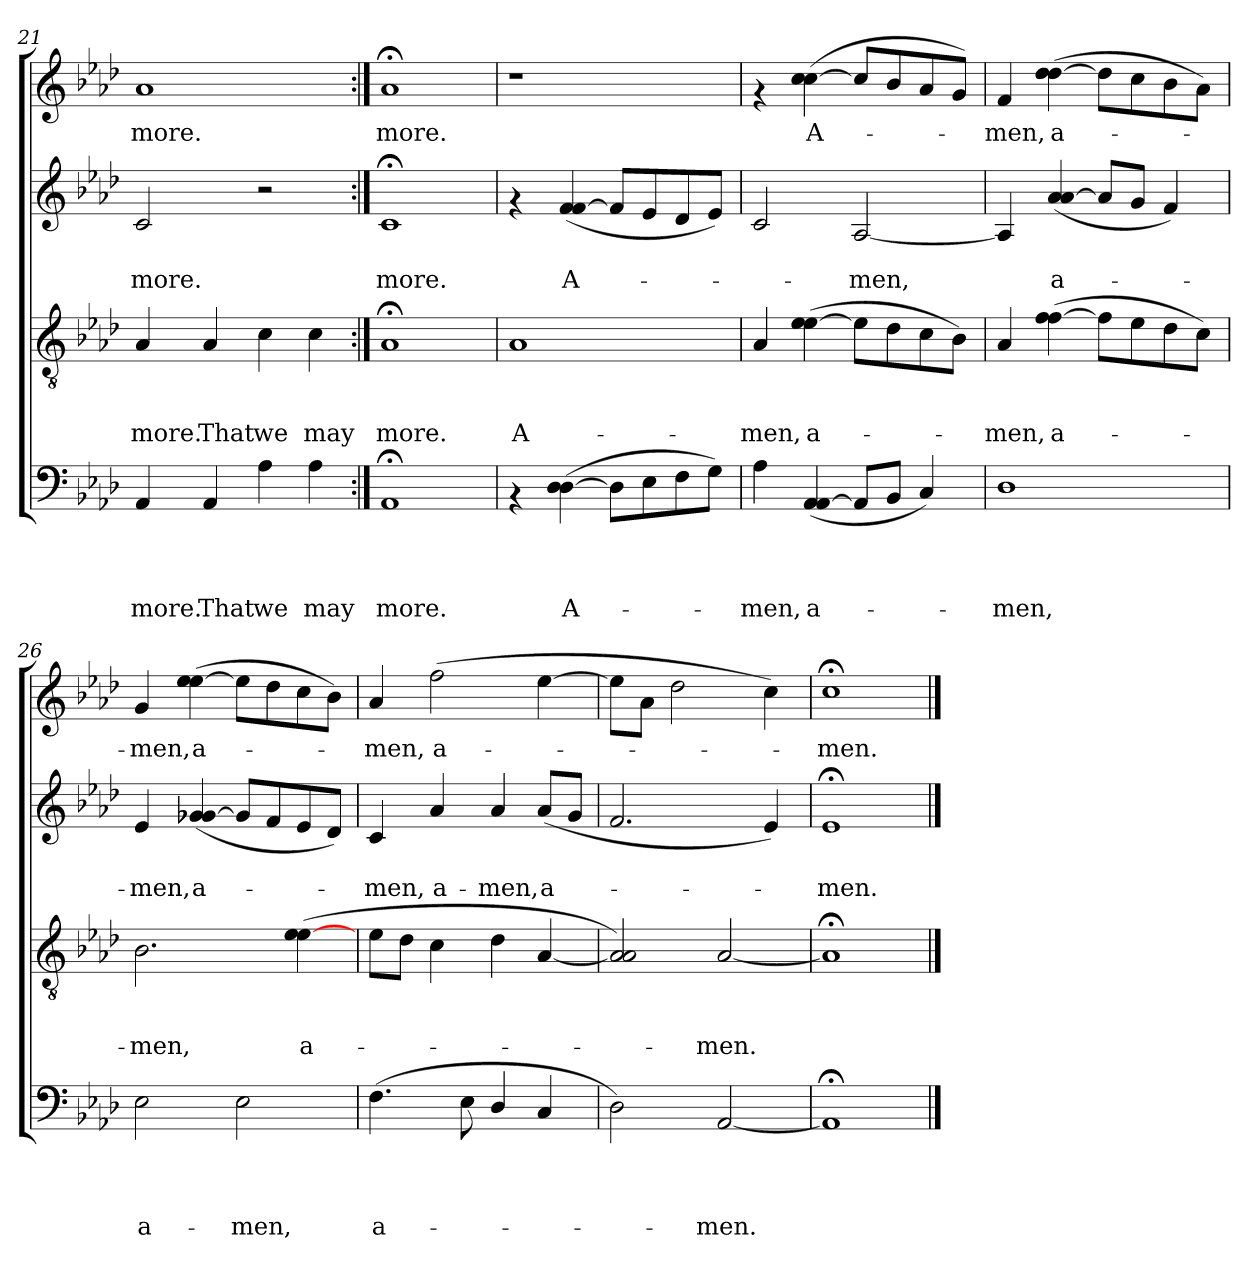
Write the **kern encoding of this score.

**kern	**text	**text	**text	**text	**kern	**text	**text	**text	**kern	**text	**text	**kern	**text
*part4	*part4	*part4	*part4	*part4	*part3	*part3	*part3	*part3	*part2	*part2	*part2	*part1	*part1
*staff4	*staff4	*staff4	*staff4	*staff4	*staff3	*staff3	*staff3	*staff3	*staff2	*staff2	*staff2	*staff1	*staff1
*clefF4	*	*	*	*	*clefGv2	*	*	*	*clefG2	*	*	*clefG2	*
*k[b-e-a-d-]	*	*	*	*	*k[b-e-a-d-]	*	*	*	*k[b-e-a-d-]	*	*	*k[b-e-a-d-]	*
*A-:	*	*	*	*	*A-:	*	*	*	*A-:	*	*	*A-:	*
=21	=21	=21	=21	=21	=21	=21	=21	=21	=21	=21	=21	=21	=21
!	!	!	!	!LO:LY:b	!	!	!	!LO:LY:b	!	!	!LO:LY:b	!	!LO:LY:b
4AA-/	.	.	.	-more.	4A-/	.	.	-more.	2c/	.	-more.	1a-	-more.
!	!	!	!	!LO:LY:b	!	!	!	!LO:LY:b	!	!	!	!	!
4AA-/	.	.	.	That	4A-/	.	.	That	.	.	.	.	.
!	!	!	!	!LO:LY:b	!	!	!	!LO:LY:b	!	!	!	!	!
4A-\	.	.	.	we	4c\	.	.	we	2r	.	.	.	.
!	!	!	!	!LO:LY:b	!	!	!	!LO:LY:b	!	!	!	!	!
4A-\	.	.	.	may	4c\	.	.	may	.	.	.	.	.
=22:|!	=22:|!	=22:|!	=22:|!	=22:|!	=22:|!	=22:|!	=22:|!	=22:|!	=22:|!	=22:|!	=22:|!	=22:|!	=22:|!
!	!	!	!	!LO:LY:b	!	!	!	!LO:LY:b	!	!	!LO:LY:b	!	!LO:LY:b
1AA-;	.	.	.	more.	1A-;	.	.	more.	1c;	.	more.	1a-;	more.
=23!	=23!	=23!	=23!	=23!	=23!	=23!	=23!	=23!	=23!	=23!	=23!	=23!	=23!
!	!	!	!	!	!	!	!	!LO:LY:b	!	!	!	!	!
4rAA	.	.	.	.	1A-	.	.	A-	4rf	.	.	1r	.
!	!	!	!	!LO:LY:b	!	!	!	!	!	!	!LO:LY:b	!	!
(>4D-\ [>4D-\	.	.	.	A-	.	.	.	.	(<4f/ [<4f/	.	A-	.	.
8D-\L]	.	.	.	.	.	.	.	.	8f/L]	.	.	.	.
8E-\	.	.	.	.	.	.	.	.	8e-/	.	.	.	.
8F\	.	.	.	.	.	.	.	.	8d-/	.	.	.	.
8G\J)	.	.	.	.	.	.	.	.	8e-/J)	.	.	.	.
!!LO:PB:g=z
=24	=24	=24	=24	=24	=24	=24	=24	=24	=24	=24	=24	=24	=24
!	!	!	!	!LO:LY:b	!	!	!	!LO:LY:b	!	!	!	!	!
4A-\	.	.	.	-men,	4A-/	.	.	-men,	2c/	.	.	4rf	.
!	!	!	!	!LO:LY:b	!	!	!	!LO:LY:b	!	!	!	!	!LO:LY:b
(<4AA-/ [<4AA-/	.	.	.	a-	(>4e-\ [>4e-\	.	.	a-	.	.	.	(>4cc\ [>4cc\	A-
!	!	!	!	!	!	!	!	!	!	!	!LO:LY:b	!	!
8AA-/L]	.	.	.	.	8e-\L]	.	.	.	[<2A-/	.	-men,	8cc/L]	.
8BB-/J	.	.	.	.	8d-\	.	.	.	.	.	.	8b-/	.
4C/)	.	.	.	.	8c\	.	.	.	.	.	.	8a-/	.
.	.	.	.	.	8B-\J)	.	.	.	.	.	.	8g/J)	.
=25	=25	=25	=25	=25	=25	=25	=25	=25	=25	=25	=25	=25	=25
!	!	!	!	!LO:LY:b	!	!	!	!LO:LY:b	!	!	!	!	!LO:LY:b
1D-	.	.	.	-men,	4A-/	.	.	-men,	4A-/]	.	.	4f/	-men,
!	!	!	!	!	!	!	!	!LO:LY:b	!	!	!LO:LY:b	!	!LO:LY:b
.	.	.	.	.	(>4f\ [>4f\	.	.	a-	(<4a-/ [<4a-/	.	a-	(>4dd-\ [>4dd-\	a-
.	.	.	.	.	8f\L]	.	.	.	8a-/L]	.	.	8dd-\L]	.
.	.	.	.	.	8e-\	.	.	.	8g/J	.	.	8cc\	.
.	.	.	.	.	8d-\	.	.	.	4f/)	.	.	8b-\	.
.	.	.	.	.	8c\J)	.	.	.	.	.	.	8a-\J)	.
=26	=26	=26	=26	=26	=26	=26	=26	=26	=26	=26	=26	=26	=26
!	!	!	!	!LO:LY:b	!	!	!	!LO:LY:b	!	!	!LO:LY:b	!	!LO:LY:b
2E-\	.	.	.	a-	2.B-\	.	.	-men,	4e-/	.	-men,	4g/	-men,
!	!	!	!	!	!	!	!	!	!	!	!LO:LY:b	!	!LO:LY:b
.	.	.	.	.	.	.	.	.	(<4g-X/ [<4g-X/	.	a-	(>4ee-\ [>4ee-\	a-
!	!	!	!	!LO:LY:b	!	!	!	!	!	!	!	!	!
2E-\	.	.	.	-men,	.	.	.	.	8g-/L]	.	.	8ee-\L]	.
.	.	.	.	.	.	.	.	.	8f/	.	.	8dd-\	.
!	!	!	!	!	!	!	!	!LO:LY:b	!	!	!	!	!
.	.	.	.	.	(>4e-\ [>4e-\	.	.	a-	8e-/	.	.	8cc\	.
.	.	.	.	.	.	.	.	.	8d-/J)	.	.	8b-\J)	.
=27	=27	=27	=27	=27	=27	=27	=27	=27	=27	=27	=27	=27	=27
!	!	!	!	!LO:LY:b	!	!	!	!	!	!	!LO:LY:b	!	!LO:LY:b
(>4.F\	.	.	.	a-	8e-\L	.	.	.	4c/	.	-men,	4a-/	-men,
.	.	.	.	.	8d-\J	.	.	.	.	.	.	.	.
!	!	!	!	!	!	!	!	!	!	!	!LO:LY:b	!	!LO:LY:b
.	.	.	.	.	4c\	.	.	.	4a-/	.	a-	(>2ff\	a-
8E-\	.	.	.	.	.	.	.	.	.	.	.	.	.
!	!	!	!	!	!	!	!	!	!	!	!LO:LY:b	!	!
4D-/	.	.	.	.	4d-\	.	.	.	4a-/	.	-men,	.	.
!	!	!	!	!	!	!	!	!	!	!	!LO:LY:b	!	!
4C/	.	.	.	.	[<4A-/	.	.	.	(<8a-/L	.	a-	[>4ee-\	.
.	.	.	.	.	.	.	.	.	8g/J	.	.	.	.
=28	=28	=28	=28	=28	=28	=28	=28	=28	=28	=28	=28	=28	=28
2D-\)	.	.	.	.	2A-/] 2A-/)	.	.	.	2.f/	.	.	8ee-\L]	.
.	.	.	.	.	.	.	.	.	.	.	.	8a-\J	.
.	.	.	.	.	.	.	.	.	.	.	.	2dd-\	.
!	!	!	!	!LO:LY:b	!	!	!	!LO:LY:b	!	!	!	!	!
[<2AA-/	.	.	.	-men.	[<2A-/	.	.	-men.	.	.	.	.	.
.	.	.	.	.	.	.	.	.	4e-/)	.	.	4cc\)	.
=29	=29	=29	=29	=29	=29	=29	=29	=29	=29	=29	=29	=29	=29
!	!	!	!	!	!	!	!	!	!	!	!LO:LY:b	!	!LO:LY:b
1AA-;]	.	.	.	.	1A-;]	.	.	.	1e-;	.	-men.	1cc;<	-men.
==	==	==	==	==	==	==	==	==	==	==	==	==	==
*-	*-	*-	*-	*-	*-	*-	*-	*-	*-	*-	*-	*-	*-
